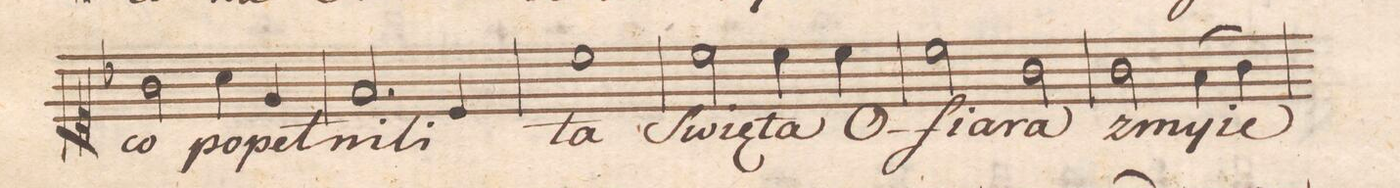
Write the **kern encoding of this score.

**kern	**text	**dynam
*I"Soprano.	*	*
*clefC1	*	*
*k[b-]	*	*
*met(c|)	*	*
*M2/2	*	*
2g\	co	.
4a\	po-	.
4e/	-peł-	.
=28	=28	=28
2.f/	-ni-	.
4c/	-li	.
=29	=29	=29
1cc\	ta	.
=30	=30	=30
2cc\	Swię-	.
4cc\	-ta	.
4cc\	O-	.
=31	=31	=31
2cc\	-fia-	.
2g\	-ra	.
=32	=32	=32
2g\	zmy-	.
(4f\	-ie	.
4g\)	.	.
=33	=33	=33
*-	*-	*-
